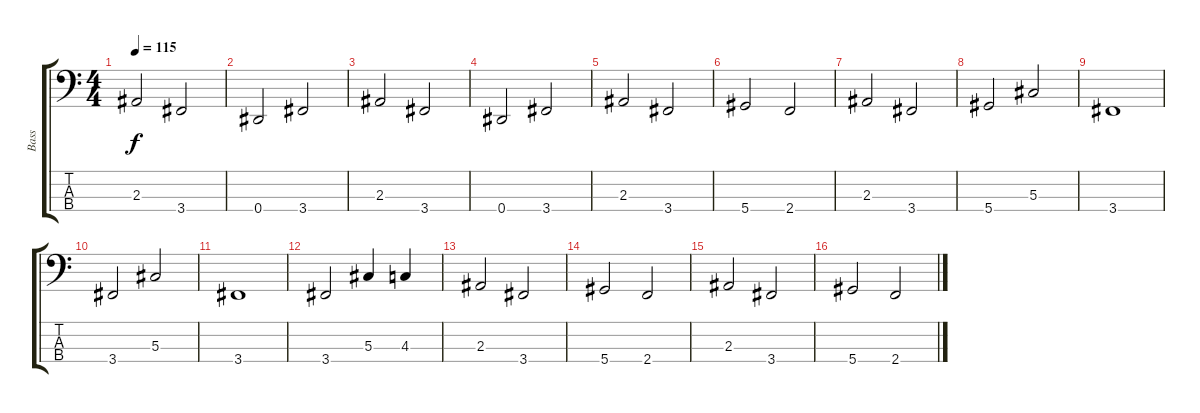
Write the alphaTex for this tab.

\track ("Bass" "Bass") {instrument electricbassfinger}
\staff {score tabs}
\tuning (Gb2 Db2 Ab1 Eb1) {hide}
\ts (4 4)
\tempo 115
\clef f4
\ks c
2.3.2{dy f} 3.4.2 |
0.4.2 3.4.2 |
2.3.2 3.4.2 |
0.4.2 3.4.2 |
2.3.2 3.4.2 |
5.4.2 2.4.2 |
2.3.2 3.4.2 |
5.4.2 5.3.2 |
3.4.1 |
3.4.2 5.3.2 |
3.4.1 |
3.4.2 5.3.4 4.3.4 |
2.3.2 3.4.2 |
5.4.2 2.4.2 |
2.3.2 3.4.2 |
5.4.2 2.4.2
